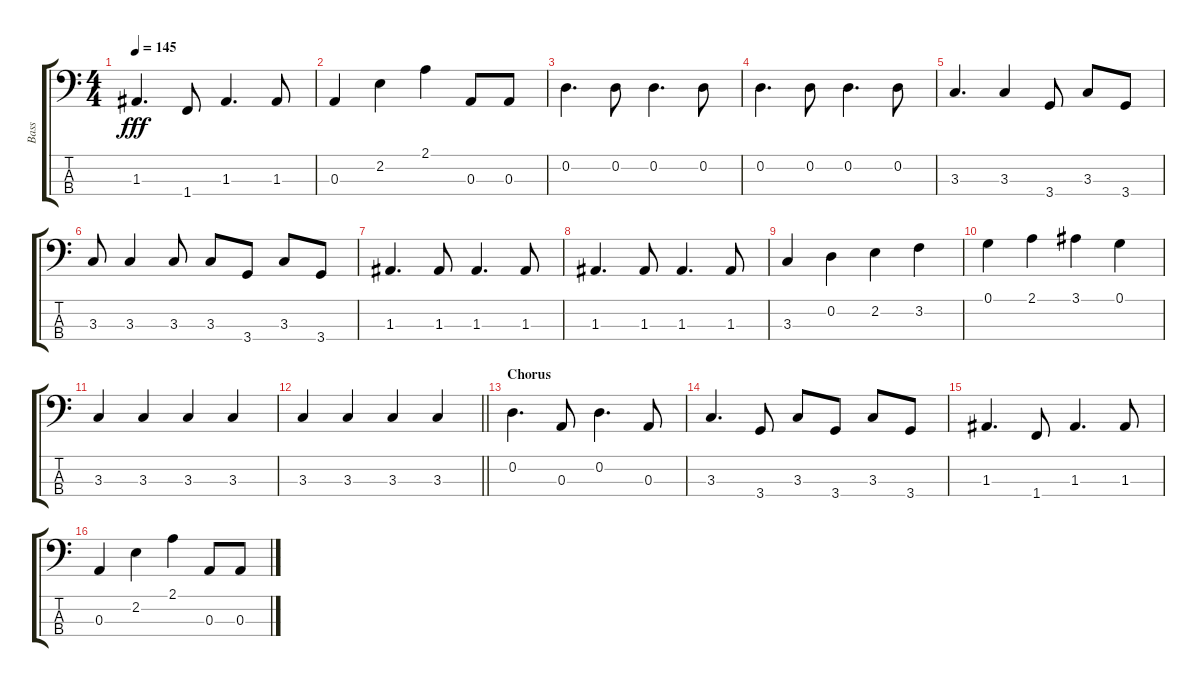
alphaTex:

\track ("Bass" "Bass") {instrument electricbasspick}
\staff {score tabs}
\tuning (G2 D2 A1 E1) {hide}
\ts (4 4)
\tempo 145
\clef f4
\ks c
1.3.4{d dy fff} 1.4.8 1.3.4{d} 1.3.8 |
0.3.4 2.2.4 2.1.4 0.3.8 0.3.8 |
0.2.4{d} 0.2.8 0.2.4{d} 0.2.8 |
0.2.4{d} 0.2.8 0.2.4{d} 0.2.8 |
3.3.4{d} 3.3.4 3.4.8 3.3.8 3.4.8 |
3.3.8 3.3.4 3.3.8 3.3.8 3.4.8 3.3.8 3.4.8 |
1.3.4{d} 1.3.8 1.3.4{d} 1.3.8 |
1.3.4{d} 1.3.8 1.3.4{d} 1.3.8 |
3.3.4{volume 16} 0.2.4 2.2.4 3.2.4 |
0.1.4 2.1.4 3.1.4 0.1.4 |
3.3.4{volume 13} 3.3.4 3.3.4 3.3.4 |
\barLineRight lightlight
3.3.4 3.3.4 3.3.4 3.3.4 |
\section ("" "Chorus")
0.2.4{d} 0.3.8 0.2.4{d} 0.3.8 |
3.3.4{d} 3.4.8 3.3.8 3.4.8 3.3.8 3.4.8 |
1.3.4{d} 1.4.8 1.3.4{d} 1.3.8 |
0.3.4 2.2.4 2.1.4 0.3.8 0.3.8
